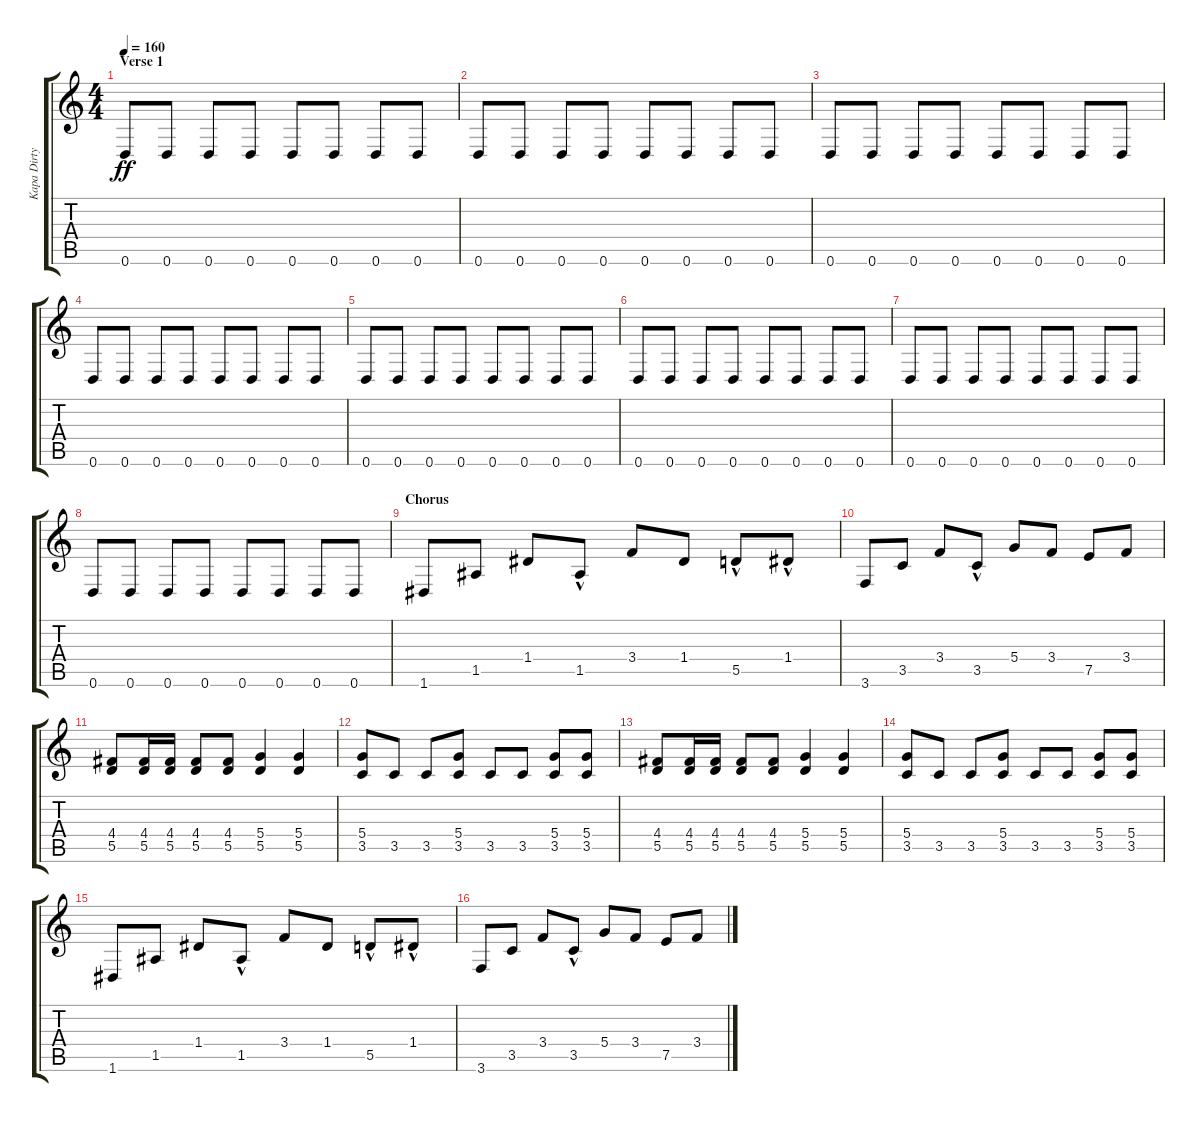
\track ("Kapa Dirty" "Kapa Dirty") {instrument distortionguitar}
\staff {score tabs}
\tuning (E4 B3 G3 D3 A2 D2) {hide}
\ts (4 4)
\section ("" "Verse 1")
\tempo 160
\clef g2
\ks c
0.6.8{dy ff} 0.6.8 0.6.8 0.6.8 0.6.8 0.6.8 0.6.8 0.6.8 |
0.6.8 0.6.8 0.6.8 0.6.8 0.6.8 0.6.8 0.6.8 0.6.8 |
0.6.8 0.6.8 0.6.8 0.6.8 0.6.8 0.6.8 0.6.8 0.6.8 |
0.6.8 0.6.8 0.6.8 0.6.8 0.6.8 0.6.8 0.6.8 0.6.8 |
0.6.8 0.6.8 0.6.8 0.6.8 0.6.8 0.6.8 0.6.8 0.6.8 |
0.6.8 0.6.8 0.6.8 0.6.8 0.6.8 0.6.8 0.6.8 0.6.8 |
0.6.8 0.6.8 0.6.8 0.6.8 0.6.8 0.6.8 0.6.8 0.6.8 |
0.6.8 0.6.8 0.6.8 0.6.8 0.6.8 0.6.8 0.6.8 0.6.8 |
\section ("" "Chorus")
1.6.8 1.5.8 1.4.8 1.5{hac}.8 3.4.8 1.4.8 5.5{hac}.8 1.4{hac}.8 |
3.6.8 3.5.8 3.4.8 3.5{hac}.8 5.4.8 3.4.8 7.5.8 3.4.8 |
(4.4 5.5).8 (4.4 5.5).16 (4.4 5.5).16 (4.4 5.5).8 (4.4 5.5).8 (5.4 5.5).4 (5.4 5.5).4 |
(5.4 3.5).8 3.5.8 3.5.8 (5.4 3.5).8 3.5.8 3.5.8 (5.4 3.5).8 (5.4 3.5).8 |
(4.4 5.5).8 (4.4 5.5).16 (4.4 5.5).16 (4.4 5.5).8 (4.4 5.5).8 (5.4 5.5).4 (5.4 5.5).4 |
(5.4 3.5).8 3.5.8 3.5.8 (5.4 3.5).8 3.5.8 3.5.8 (5.4 3.5).8 (5.4 3.5).8 |
1.6.8 1.5.8 1.4.8 1.5{hac}.8 3.4.8 1.4.8 5.5{hac}.8 1.4{hac}.8 |
3.6.8 3.5.8 3.4.8 3.5{hac}.8 5.4.8 3.4.8 7.5.8 3.4.8
